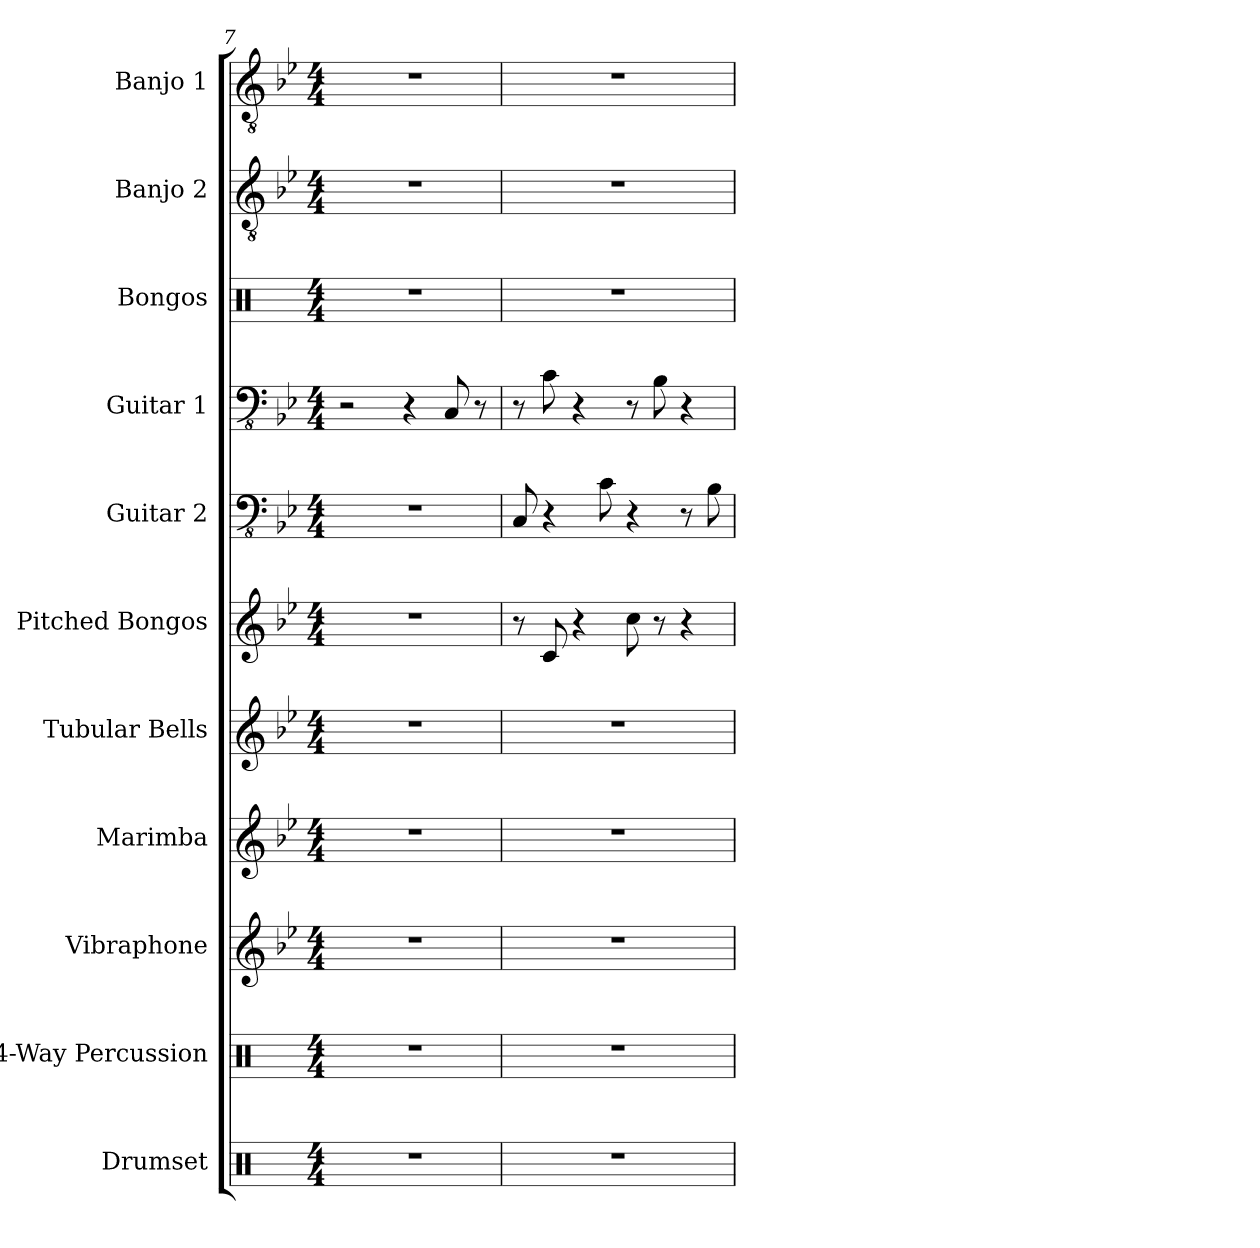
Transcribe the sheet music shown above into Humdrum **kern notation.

**kern	**kern	**kern	**kern	**kern	**kern	**kern	**kern	**kern	**kern	**kern
*part11	*part10	*part9	*part8	*part7	*part6	*part5	*part4	*part3	*part2	*part1
*staff11	*staff10	*staff9	*staff8	*staff7	*staff6	*staff5	*staff4	*staff3	*staff2	*staff1
*I"Drumset	*I"4-Way Percussion	*I"Vibraphone	*I"Marimba	*I"Tubular Bells	*I"Pitched Bongos	*I"Guitar 2	*I"Guitar 1	*I"Bongos	*I"Banjo 2	*I"Banjo 1
*I'Drs.	*I'4 Prc.	*I'Vib.	*I'Mrm.	*I'Bells	*	*	*	*	*I'Banjo	*
*clefX	*clefX	*clefG2	*clefG2	*clefG2	*clefG2	*clefFv4	*clefFv4	*clefX	*clefGv2	*clefGv2
*k[]	*k[]	*k[b-e-]	*k[b-e-]	*k[b-e-]	*k[b-e-]	*k[b-e-]	*k[b-e-]	*k[]	*k[b-e-]	*k[b-e-]
*M4/4	*M4/4	*M4/4	*M4/4	*M4/4	*M4/4	*M4/4	*M4/4	*M4/4	*M4/4	*M4/4
=7	=7	=7	=7	=7	=7	=7	=7	=7	=7	=7
1r	1r	1r	1r	1r	1r	1r	2r	1r	1r	1r
.	.	.	.	.	.	.	4r	.	.	.
.	.	.	.	.	.	.	8CC/	.	.	.
.	.	.	.	.	.	.	8r	.	.	.
=8	=8	=8	=8	=8	=8	=8	=8	=8	=8	=8
1r	1r	1r	1r	1r	8r	8CC/	8r	1r	1r	1r
.	.	.	.	.	8c/	4r	8C\	.	.	.
.	.	.	.	.	4r	.	4r	.	.	.
.	.	.	.	.	.	8C\	.	.	.	.
.	.	.	.	.	8cc\	4r	8r	.	.	.
.	.	.	.	.	8r	.	8BB-\	.	.	.
.	.	.	.	.	4r	8r	4r	.	.	.
.	.	.	.	.	.	8BB-\	.	.	.	.
=	=	=	=	=	=	=	=	=	=	=
*-	*-	*-	*-	*-	*-	*-	*-	*-	*-	*-
